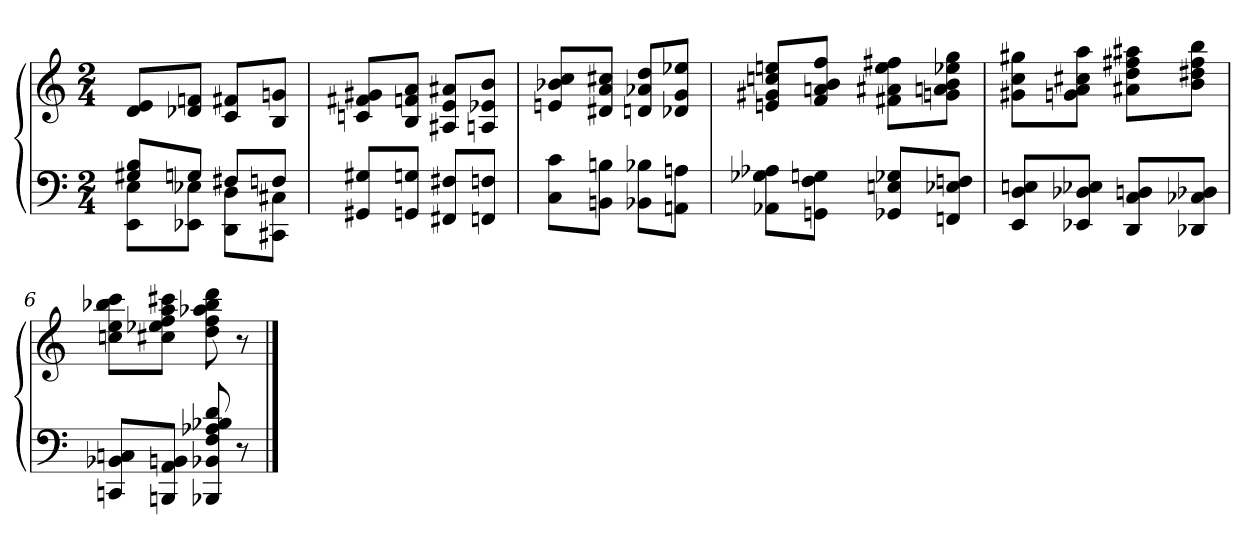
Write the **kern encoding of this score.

**kern	**kern
*part1	*part1
*staff2	*staff1
*clefF4	*clefG2
*M2/4	*M2/4
=1	=1
*^	*
8G#X/ 8B/L	8EE\ 8E\L	8d/ 8e/L
8Gn/J	8EE-X\ 8E-X\J	8d-X/ 8fn/J
8F#X/L	8DD\ 8D\L	8c/ 8f#X/L
8Fn/J	8CC#X\ 8C#X\J	8B/ 8gn/J
*v	*v	*
=2	=2
8GG#X/ 8G#X/L	8cn/ 8f#X/ 8g#X/L
8GGn/ 8Gn/J	8B/ 8fn/ 8a/J
8FF#X/ 8F#X/L	8A#X/ 8e/ 8a#X/L
8FFn/ 8Fn/J	8An/ 8e-X/ 8b/J
=3	=3
8C\ 8c\L	8en/ 8b-X/ 8cc/L
8BBn\ 8Bn\J	8d#X/ 8a/ 8cc#X/J
8BB-X\ 8B-X\L	8dn/ 8a-X/ 8dd/L
8AAn\ 8An\J	8d-X/ 8g/ 8ee-X/J
!!LO:LB:g=z
=4	=4
8AA-X\ 8G-X\ 8A-X\L	8en/ 8g#X/ 8ccn/ 8een/L
8GGn\ 8F\ 8Gn\J	8f/ 8an/ 8b/ 8ff/J
8GG-X/ 8En/ 8G-X/L	8f#X\ 8a#X\ 8ee\ 8ff#X\L
8FFn/ 8E-X/ 8Fn/J	8gn\ 8an\ 8b\ 8ee-X\ 8gg\J
=5	=5
8EE/ 8D/ 8En/L	8g#X\ 8cc\ 8gg#X\L
8EE-X/ 8D-X/ 8E-X/J	8gn\ 8a\ 8cc#X\ 8aa\J
8DD/ 8C/ 8Dn/L	8a#X\ 8dd\ 8ff#X\ 8aa#X\L
8DD-X/ 8C-X/ 8D-X/J	8b\ 8dd#X\ 8ff#\ 8bb\J
=6	=6
8CCn/ 8BB-X/ 8Cn/L	8ccn\ 8ee\ 8bb-X\ 8ccc\L
8BBBn/ 8AA/ 8BBn/J	8cc#X\ 8ee-X\ 8ff\ 8aa\ 8ccc#X\J
8BBB-X/ 8BB-X/ 8F/ 8A-X/ 8B-X/ 8d/	8dd\ 8ff\ 8aa-X\ 8bb-\ 8ddd\
8r	8r
==	==
*-	*-
